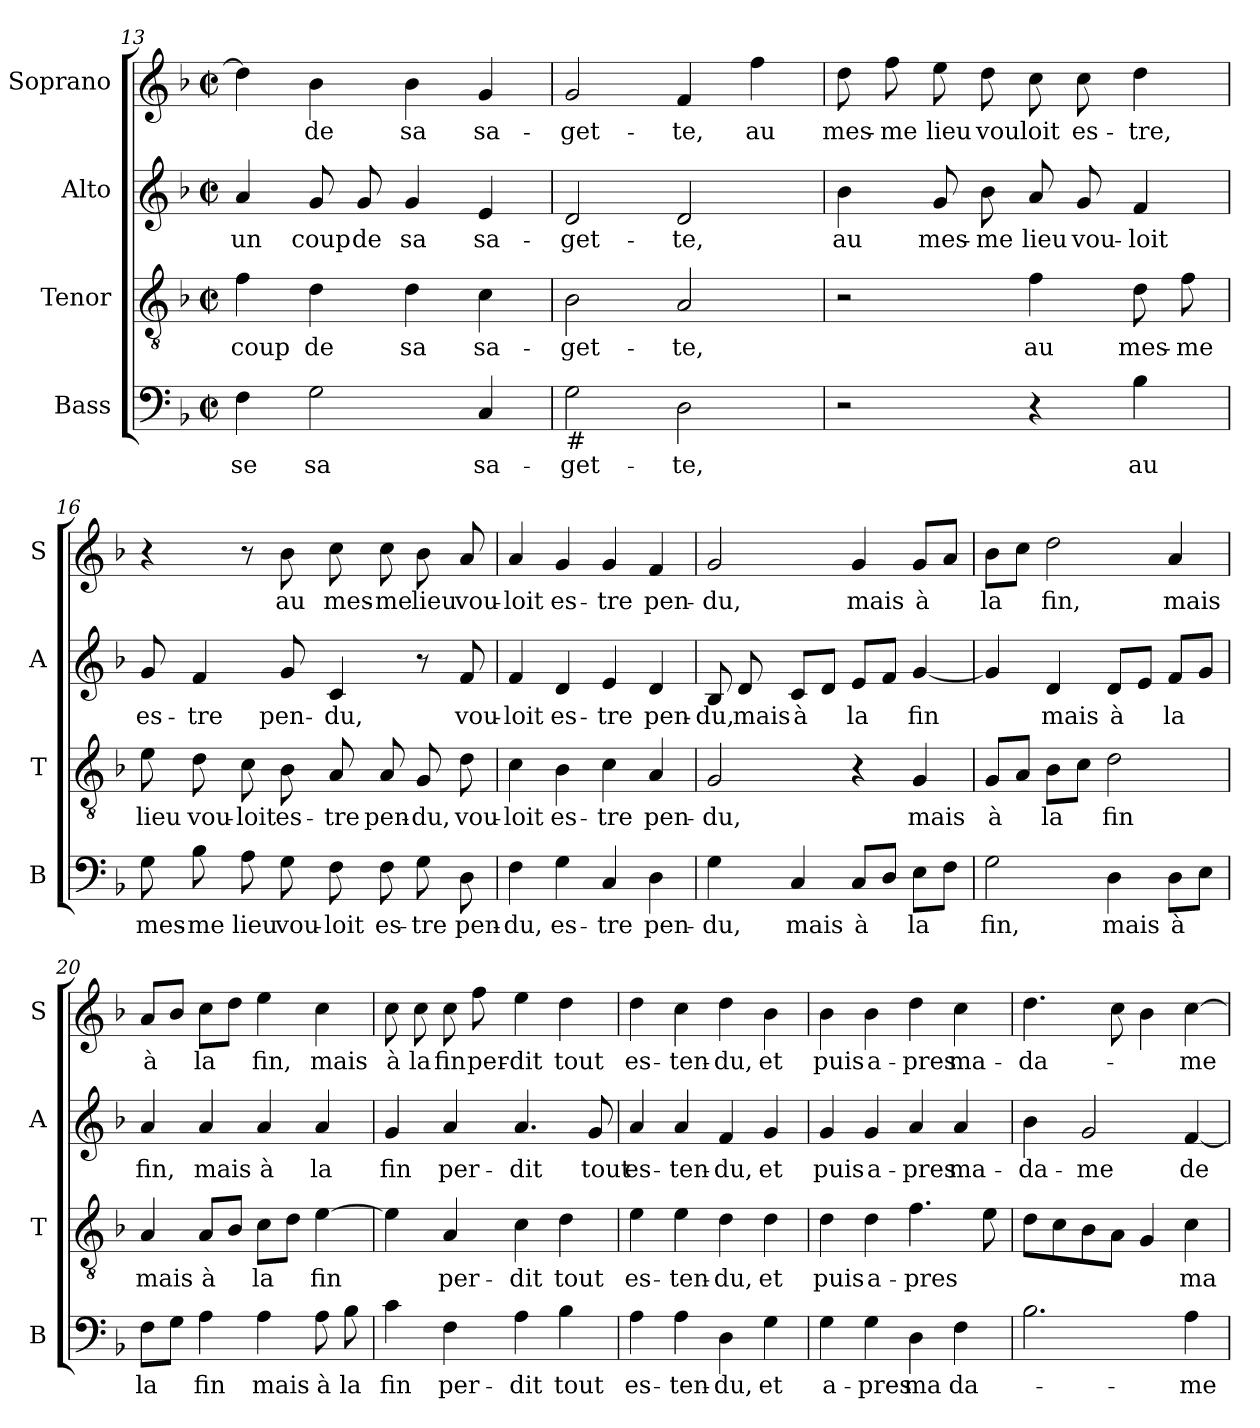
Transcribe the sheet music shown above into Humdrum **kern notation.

**kern	**text	**kern	**text	**kern	**text	**kern	**text
*part4	*part4	*part3	*part3	*part2	*part2	*part1	*part1
*staff4	*staff4	*staff3	*staff3	*staff2	*staff2	*staff1	*staff1
*I"Bass	*	*I"Tenor	*	*I"Alto	*	*I"Soprano	*
*I'B	*	*I'T	*	*I'A	*	*I'S	*
!!LO:LB:g=z
*clefF4	*	*clefGv2	*	*clefG2	*	*clefG2	*
*k[b-]	*	*k[b-]	*	*k[b-]	*	*k[b-]	*
*F:	*	*F:	*	*F:	*	*F:	*
*M2/2	*	*M2/2	*	*M2/2	*	*M2/2	*
*met(c|)	*	*met(c|)	*	*met(c|)	*	*met(c|)	*
=13	=13	=13	=13	=13	=13	=13	=13
!	!LO:LY:b	!	!LO:LY:b	!	!LO:LY:b	!	!
4F\	se	4f\	coup	4a/	un	4dd\]	.
!	!LO:LY:b	!	!LO:LY:b	!	!LO:LY:b	!	!LO:LY:b
2G\	sa	4d\	de	8g/	coup	4b-\	de
!	!	!	!	!	!LO:LY:b	!	!
.	.	.	.	8g/	de	.	.
!	!	!	!LO:LY:b	!	!LO:LY:b	!	!LO:LY:b
.	.	4d\	sa	4g/	sa	4b-\	sa
!	!LO:LY:b	!	!LO:LY:b	!	!LO:LY:b	!	!LO:LY:b
4C/	sa-	4c\	sa-	4e/	sa-	4g/	sa-
=14	=14	=14	=14	=14	=14	=14	=14
!LO:TX:b:t=#	!	!	!	!	!	!	!
!	!LO:LY:b	!	!LO:LY:b	!	!LO:LY:b	!	!LO:LY:b
2G\	-get-	2B-\	-get-	2d/	-get-	2g/	-get-
!	!LO:LY:b	!	!LO:LY:b	!	!LO:LY:b	!	!LO:LY:b
2D\	-te,	2A/	-te,	2d/	-te,	4f/	-te,
!	!	!	!	!	!	!	!LO:LY:b
.	.	.	.	.	.	4ff\	au
=15	=15	=15	=15	=15	=15	=15	=15
!	!	!	!	!	!LO:LY:b	!	!LO:LY:b
2r	.	2r	.	4b-\	au	8dd\	mes-
!	!	!	!	!	!	!	!LO:LY:b
.	.	.	.	.	.	8ff\	-me
!	!	!	!	!	!LO:LY:b	!	!LO:LY:b
.	.	.	.	8g/	mes-	8ee\	lieu
!	!	!	!	!	!LO:LY:b	!	!LO:LY:b
.	.	.	.	8b-\	-me	8dd\	vouloit
!	!	!	!LO:LY:b	!	!LO:LY:b	!	!
4r	.	4f\	au	8a/	lieu	8cc\	.
!	!	!	!	!	!LO:LY:b	!	!LO:LY:b
.	.	.	.	8g/	vou-	8cc\	es-
!	!LO:LY:b	!	!LO:LY:b	!	!LO:LY:b	!	!LO:LY:b
4B-\	au	8d\	mes-	4f/	-loit	4dd\	-tre,
!	!	!	!LO:LY:b	!	!	!	!
.	.	8f\	-me	.	.	.	.
=16	=16	=16	=16	=16	=16	=16	=16
!	!LO:LY:b	!	!LO:LY:b	!	!LO:LY:b	!	!
8G\	mes-	8e\	lieu	8g/	es-	4r	.
!	!LO:LY:b	!	!LO:LY:b	!	!LO:LY:b	!	!
8B-\	-me	8d\	vou-	4f/	-tre	.	.
!	!LO:LY:b	!	!LO:LY:b	!	!	!	!
8A\	lieu	8c\	-loit	.	.	8r	.
!	!LO:LY:b	!	!LO:LY:b	!	!LO:LY:b	!	!LO:LY:b
8G\	vou-	8B-\	es-	8g/	pen-	8b-\	au
!	!LO:LY:b	!	!LO:LY:b	!	!LO:LY:b	!	!LO:LY:b
8F\	-loit	8A/	-tre	4c/	-du,	8cc\	mes-
!	!LO:LY:b	!	!LO:LY:b	!	!	!	!LO:LY:b
8F\	es-	8A/	pen-	.	.	8cc\	-me
!	!LO:LY:b	!	!LO:LY:b	!	!	!	!LO:LY:b
8G\	-tre	8G/	-du,	8r	.	8b-\	lieu
!	!LO:LY:b	!	!LO:LY:b	!	!LO:LY:b	!	!LO:LY:b
8D\	pen-	8d\	vou-	8f/	vou-	8a/	vou-
!!LO:LB:g=z
=17	=17	=17	=17	=17	=17	=17	=17
!	!LO:LY:b	!	!LO:LY:b	!	!LO:LY:b	!	!LO:LY:b
4F\	-du,	4c\	-loit	4f/	-loit	4a/	-loit
!	!LO:LY:b	!	!LO:LY:b	!	!LO:LY:b	!	!LO:LY:b
4G\	es-	4B-\	es-	4d/	es-	4g/	es-
!	!LO:LY:b	!	!LO:LY:b	!	!LO:LY:b	!	!LO:LY:b
4C/	-tre	4c\	-tre	4e/	-tre	4g/	-tre
!	!LO:LY:b	!	!LO:LY:b	!	!LO:LY:b	!	!LO:LY:b
4D\	pen-	4A/	pen-	4d/	pen-	4f/	pen-
=18	=18	=18	=18	=18	=18	=18	=18
!	!LO:LY:b	!	!LO:LY:b	!	!LO:LY:b	!	!LO:LY:b
4G\	-du,	2G/	-du,	8B-/	-du,	2g/	-du,
!	!	!	!	!	!LO:LY:b	!	!
.	.	.	.	8d/	mais	.	.
!	!LO:LY:b	!	!	!	!LO:LY:b	!	!
4C/	mais	.	.	8c/L	à	.	.
.	.	.	.	8d/J	.	.	.
!	!LO:LY:b	!	!	!	!LO:LY:b	!	!LO:LY:b
8C/L	à	4r	.	8e/L	la	4g/	mais
8D/J	.	.	.	8f/J	.	.	.
!	!LO:LY:b	!	!LO:LY:b	!	!LO:LY:b	!	!LO:LY:b
8E\L	la	4G/	mais	[4g/	fin	8g/L	à
8F\J	.	.	.	.	.	8a/J	.
=19	=19	=19	=19	=19	=19	=19	=19
!	!LO:LY:b	!	!LO:LY:b	!	!	!	!LO:LY:b
2G\	fin,	8G/L	à	4g/]	.	8b-\L	la
.	.	8A/J	.	.	.	8cc\J	.
!	!	!	!LO:LY:b	!	!LO:LY:b	!	!LO:LY:b
.	.	8B-\L	la	4d/	mais	2dd\	fin,
.	.	8c\J	.	.	.	.	.
!	!LO:LY:b	!	!LO:LY:b	!	!LO:LY:b	!	!
4D\	mais	2d\	fin	8d/L	à	.	.
.	.	.	.	8e/J	.	.	.
!	!LO:LY:b	!	!	!	!LO:LY:b	!	!LO:LY:b
8D\L	à	.	.	8f/L	la	4a/	mais
8E\J	.	.	.	8g/J	.	.	.
=20	=20	=20	=20	=20	=20	=20	=20
!	!LO:LY:b	!	!LO:LY:b	!	!LO:LY:b	!	!LO:LY:b
8F\L	la	4A/	mais	4a/	fin,	8a/L	à
8G\J	.	.	.	.	.	8b-/J	.
!	!LO:LY:b	!	!LO:LY:b	!	!LO:LY:b	!	!LO:LY:b
4A\	fin	8A/L	à	4a/	mais	8cc\L	la
.	.	8B-/J	.	.	.	8dd\J	.
!	!LO:LY:b	!	!LO:LY:b	!	!LO:LY:b	!	!LO:LY:b
4A\	mais	8c\L	la	4a/	à	4ee\	fin,
.	.	8d\J	.	.	.	.	.
!	!LO:LY:b	!	!LO:LY:b	!	!LO:LY:b	!	!LO:LY:b
8A\	à	[4e\	fin	4a/	la	4cc\	mais
!	!LO:LY:b	!	!	!	!	!	!
8B-\	la	.	.	.	.	.	.
!!LO:PB:g=z
=21	=21	=21	=21	=21	=21	=21	=21
!	!LO:LY:b	!	!	!	!LO:LY:b	!	!LO:LY:b
4c\	fin	4e\]	.	4g/	fin	8cc\	à
!	!	!	!	!	!	!	!LO:LY:b
.	.	.	.	.	.	8cc\	la
!	!LO:LY:b	!	!LO:LY:b	!	!LO:LY:b	!	!LO:LY:b
4F\	per-	4A/	per-	4a/	per-	8cc\	fin
!	!	!	!	!	!	!	!LO:LY:b
.	.	.	.	.	.	8ff\	per-
!	!LO:LY:b	!	!LO:LY:b	!	!LO:LY:b	!	!LO:LY:b
4A\	-dit	4c\	-dit	4.a/	-dit	4ee\	-dit
!	!LO:LY:b	!	!LO:LY:b	!	!	!	!LO:LY:b
4B-\	tout	4d\	tout	.	.	4dd\	tout
!	!	!	!	!	!LO:LY:b	!	!
.	.	.	.	8g/	tout	.	.
=22	=22	=22	=22	=22	=22	=22	=22
!	!LO:LY:b	!	!LO:LY:b	!	!LO:LY:b	!	!LO:LY:b
4A\	es-	4e\	es-	4a/	es-	4dd\	es-
!	!LO:LY:b	!	!LO:LY:b	!	!LO:LY:b	!	!LO:LY:b
4A\	-ten-	4e\	-ten-	4a/	-ten-	4cc\	-ten-
!	!LO:LY:b	!	!LO:LY:b	!	!LO:LY:b	!	!LO:LY:b
4D\	-du,	4d\	-du,	4f/	-du,	4dd\	-du,
!	!LO:LY:b	!	!LO:LY:b	!	!LO:LY:b	!	!LO:LY:b
4G\	et	4d\	et	4g/	et	4b-\	et
=23	=23	=23	=23	=23	=23	=23	=23
!	!LO:LY:b	!	!LO:LY:b	!	!LO:LY:b	!	!LO:LY:b
4G\	a-	4d\	puis	4g/	puis	4b-\	puis
!	!LO:LY:b	!	!LO:LY:b	!	!LO:LY:b	!	!LO:LY:b
4G\	-pres	4d\	a-	4g/	a-	4b-\	a-
!	!LO:LY:b	!	!LO:LY:b	!	!LO:LY:b	!	!LO:LY:b
4D\	ma	4.f\	-pres	4a/	-pres	4dd\	-pres
!	!LO:LY:b	!	!	!	!LO:LY:b	!	!LO:LY:b
4F\	da-	.	.	4a/	ma-	4cc\	ma-
.	.	8e\	.	.	.	.	.
=24	=24	=24	=24	=24	=24	=24	=24
!	!	!	!	!	!LO:LY:b	!	!LO:LY:b
2.B-\	.	8d\L	.	4b-\	-da-	4.dd\	-da-
.	.	8c\	.	.	.	.	.
!	!	!	!	!	!LO:LY:b	!	!
.	.	8B-\	.	2g/	-me	.	.
.	.	8A\J	.	.	.	8cc\	.
.	.	4G/	.	.	.	4b-\	.
!	!LO:LY:b	!	!LO:LY:b	!	!LO:LY:b	!	!LO:LY:b
4A\	-me	4c\	ma-	[4f/	de	[4cc\	-me
=	=	=	=	=	=	=	=
*-	*-	*-	*-	*-	*-	*-	*-
